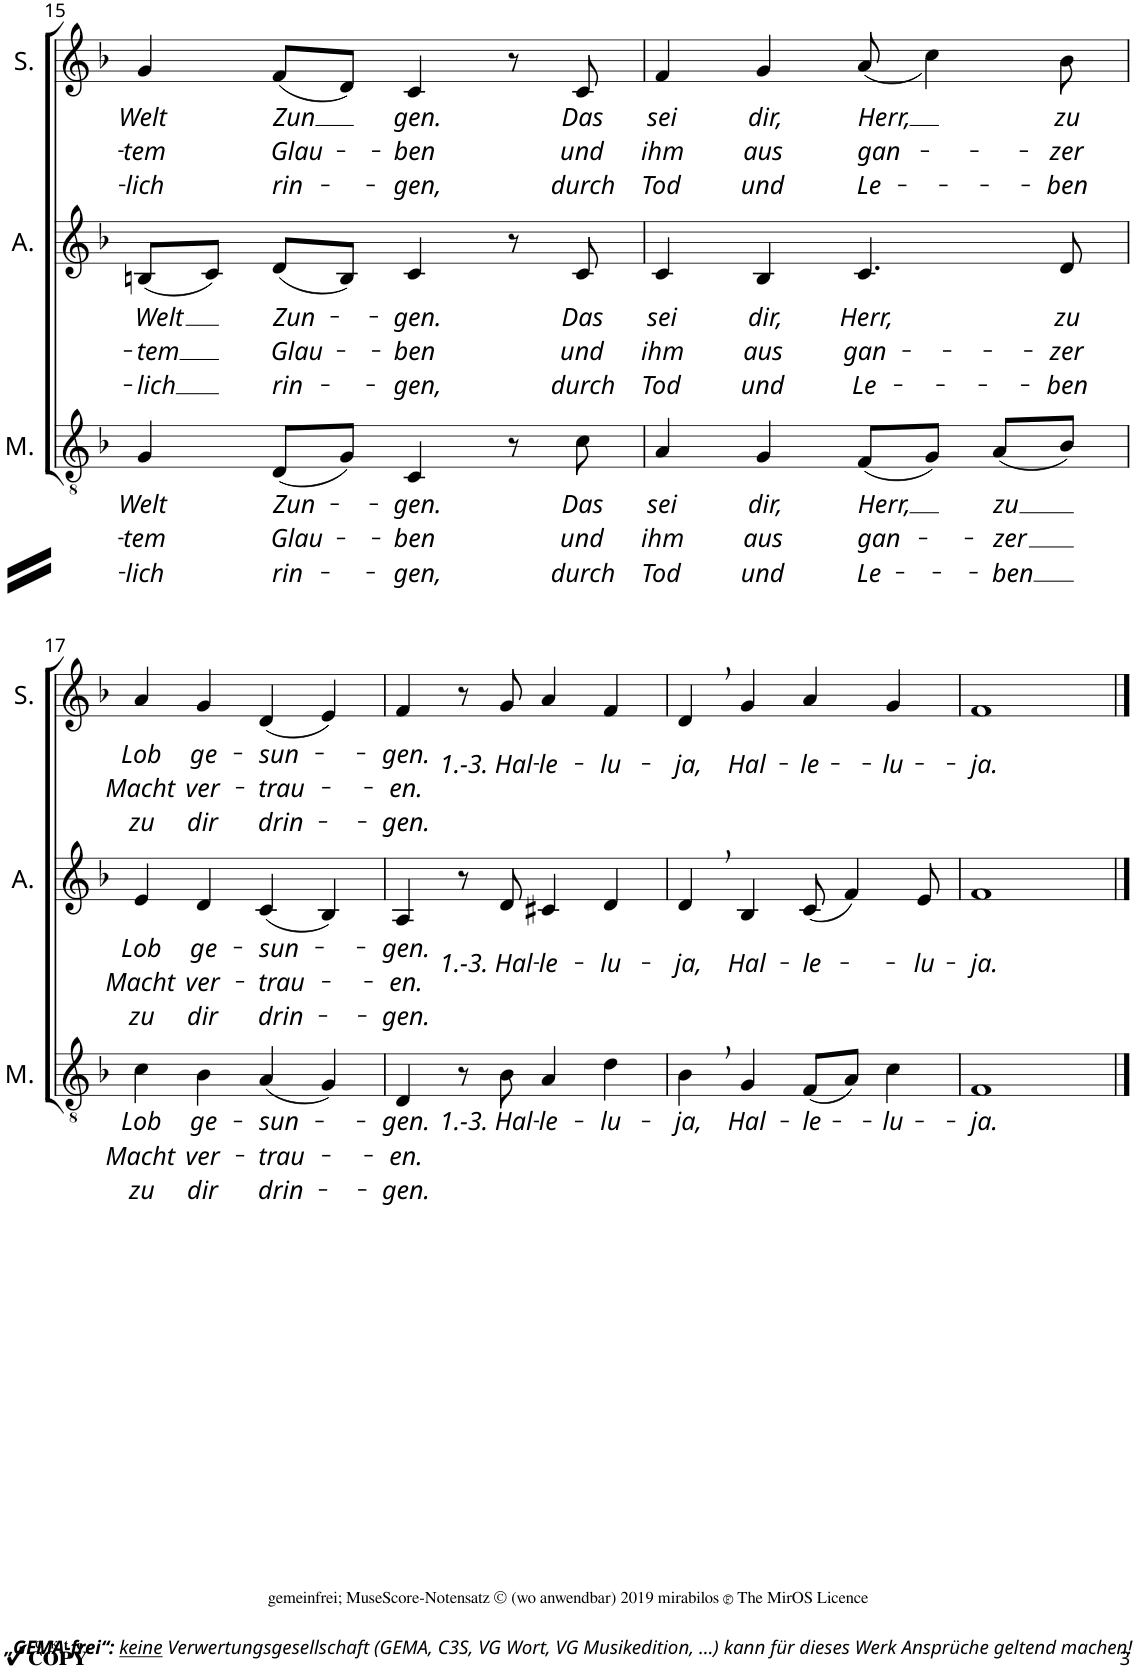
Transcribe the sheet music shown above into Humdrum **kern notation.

**kern	**text	**text	**text	**kern	**text	**text	**text	**kern	**text	**text	**text
*part3	*part3	*part3	*part3	*part2	*part2	*part2	*part2	*part1	*part1	*part1	*part1
*staff3	*staff3	*staff3	*staff3	*staff2	*staff2	*staff2	*staff2	*staff1	*staff1	*staff1	*staff1
*I"Männer	*	*	*	*I"Alt	*	*	*	*I"Sopran	*	*	*
*I'M.	*	*	*	*I'A.	*	*	*	*I'S.	*	*	*
!!LO:PB:g=z
*clefGv2	*	*	*	*clefG2	*	*	*	*clefG2	*	*	*
*k[b-]	*	*	*	*k[b-]	*	*	*	*k[b-]	*	*	*
*M4/4	*	*	*	*M4/4	*	*	*	*M4/4	*	*	*
*met(c)	*	*	*	*met(c)	*	*	*	*met(c)	*	*	*
=15	=15	=15	=15	=15	=15	=15	=15	=15	=15	=15	=15
!	!LO:LY:b	!LO:LY:b	!LO:LY:b	!	!LO:LY:b	!LO:LY:b	!LO:LY:b	!	!LO:LY:b	!LO:LY:b	!LO:LY:b
4G/	Welt	-tem	-lich	(8Bn/L	Welt	-tem	-lich	4g/	Welt	-tem	-lich
.	.	.	.	8c/J)	.	.	.	.	.	.	.
!	!LO:LY:b	!LO:LY:b	!LO:LY:b	!	!LO:LY:b	!LO:LY:b	!LO:LY:b	!	!LO:LY:b	!LO:LY:b	!LO:LY:b
(8D/L	-Zun-	Glau-	rin-	(8d/L	Zun-	Glau-	rin-	(8f/L	Zun	Glau-	rin-
8G/J)	.	.	.	8B/J)	.	.	.	8d/J)	.	.	.
!	!LO:LY:b	!LO:LY:b	!LO:LY:b	!	!LO:LY:b	!LO:LY:b	!LO:LY:b	!	!LO:LY:b	!LO:LY:b	!LO:LY:b
4C/	-gen.	-ben	-gen,	4c/	-gen.	-ben	-gen,	4c/	gen.	-ben	-gen,
8r	.	.	.	8r	.	.	.	8r	.	.	.
!	!LO:LY:b	!LO:LY:b	!LO:LY:b	!	!LO:LY:b	!LO:LY:b	!LO:LY:b	!	!LO:LY:b	!LO:LY:b	!LO:LY:b
8c\	Das	und	durch	8c/	Das	und	durch	8c/	Das	und	durch
=16	=16	=16	=16	=16	=16	=16	=16	=16	=16	=16	=16
!	!LO:LY:b	!LO:LY:b	!LO:LY:b	!	!LO:LY:b	!LO:LY:b	!LO:LY:b	!	!LO:LY:b	!LO:LY:b	!LO:LY:b
4A/	sei	ihm	Tod	4c/	sei	ihm	Tod	4f/	sei	ihm	Tod
!	!LO:LY:b	!LO:LY:b	!LO:LY:b	!	!LO:LY:b	!LO:LY:b	!LO:LY:b	!	!LO:LY:b	!LO:LY:b	!LO:LY:b
4G/	dir,	aus	und	4B-/	dir,	aus	und	4g/	dir,	aus	und
!	!LO:LY:b	!LO:LY:b	!LO:LY:b	!	!LO:LY:b	!LO:LY:b	!LO:LY:b	!	!LO:LY:b	!LO:LY:b	!LO:LY:b
(8F/L	Herr,	gan-	Le-	4.c/	Herr,	gan-	Le-	(<8a/	Herr,	gan-	Le-
8G/J)	.	.	.	.	.	.	.	4cc\)	.	.	.
!	!LO:LY:b	!LO:LY:b	!LO:LY:b	!	!	!	!	!	!	!	!
(8A/L	zu	-zer	-ben	.	.	.	.	.	.	.	.
!	!	!	!	!	!LO:LY:b	!LO:LY:b	!LO:LY:b	!	!LO:LY:b	!LO:LY:b	!LO:LY:b
8B-/J)	.	.	.	8d/	zu	-zer	-ben	8b-\	zu	-zer	-ben
!!LO:LB:g=z
=17	=17	=17	=17	=17	=17	=17	=17	=17	=17	=17	=17
!	!LO:LY:b	!LO:LY:b	!LO:LY:b	!	!LO:LY:b	!LO:LY:b	!LO:LY:b	!	!LO:LY:b	!LO:LY:b	!LO:LY:b
4c\	Lob	Macht	zu	4e/	Lob	Macht	zu	4a/	Lob	Macht	zu
!	!LO:LY:b	!LO:LY:b	!LO:LY:b	!	!LO:LY:b	!LO:LY:b	!LO:LY:b	!	!LO:LY:b	!LO:LY:b	!LO:LY:b
4B-\	ge-	ver-	dir	4d/	ge-	ver-	dir	4g/	ge-	ver-	dir
!	!LO:LY:b	!LO:LY:b	!LO:LY:b	!	!LO:LY:b	!LO:LY:b	!LO:LY:b	!	!LO:LY:b	!LO:LY:b	!LO:LY:b
(4A/	-sun-	-trau-	drin-	(4c/	-sun-	-trau-	drin-	(4d/	-sun-	-trau-	drin-
4G/)	.	.	.	4B-/)	.	.	.	4e/)	.	.	.
=18	=18	=18	=18	=18	=18	=18	=18	=18	=18	=18	=18
!	!LO:LY:b	!LO:LY:b	!LO:LY:b	!	!LO:LY:b	!LO:LY:b	!LO:LY:b	!	!LO:LY:b	!LO:LY:b	!LO:LY:b
4D/	-gen.	-en.	-gen.	4A/	-gen.	-en.	-gen.	4f/	-gen.	-en.	-gen.
8r	.	.	.	8r	.	.	.	8r	.	.	.
!	!LO:LY:b	!	!	!	!LO:LY:b	!	!	!	!LO:LY:b	!	!
8B-\	1.-3. Hal-	.	.	8d/	1.-3. Hal-	.	.	8g/	1.-3. Hal-	.	.
!	!LO:LY:b	!	!	!	!LO:LY:b	!	!	!	!LO:LY:b	!	!
4A/	-le-	.	.	4c#X/	-le-	.	.	4a/	-le-	.	.
!	!LO:LY:b	!	!	!	!LO:LY:b	!	!	!	!LO:LY:b	!	!
4d\	-lu-	.	.	4d/	-lu-	.	.	4f/	-lu-	.	.
=19	=19	=19	=19	=19	=19	=19	=19	=19	=19	=19	=19
!	!LO:LY:b	!	!	!	!LO:LY:b	!	!	!	!LO:LY:b	!	!
4B-,\	-ja,	.	.	4d,/	-ja,	.	.	4d,/	-ja,	.	.
!	!LO:LY:b	!	!	!	!LO:LY:b	!	!	!	!LO:LY:b	!	!
4G/	Hal-	.	.	4B-/	Hal-	.	.	4g/	Hal-	.	.
!	!LO:LY:b	!	!	!	!LO:LY:b	!	!	!	!LO:LY:b	!	!
(8F/L	-le-	.	.	(8c/	-le-	.	.	4a/	-le-	.	.
8A/J)	.	.	.	4f/)	.	.	.	.	.	.	.
!	!LO:LY:b	!	!	!	!	!	!	!	!LO:LY:b	!	!
4c\	-lu-	.	.	.	.	.	.	4g/	-lu-	.	.
!	!	!	!	!	!LO:LY:b	!	!	!	!	!	!
.	.	.	.	8e/	-lu-	.	.	.	.	.	.
=20	=20	=20	=20	=20	=20	=20	=20	=20	=20	=20	=20
!	!LO:LY:b	!	!	!	!LO:LY:b	!	!	!	!LO:LY:b	!	!
1F	-ja.	.	.	1f	-ja.	.	.	1f	-ja.	.	.
==	==	==	==	==	==	==	==	==	==	==	==
*-	*-	*-	*-	*-	*-	*-	*-	*-	*-	*-	*-
